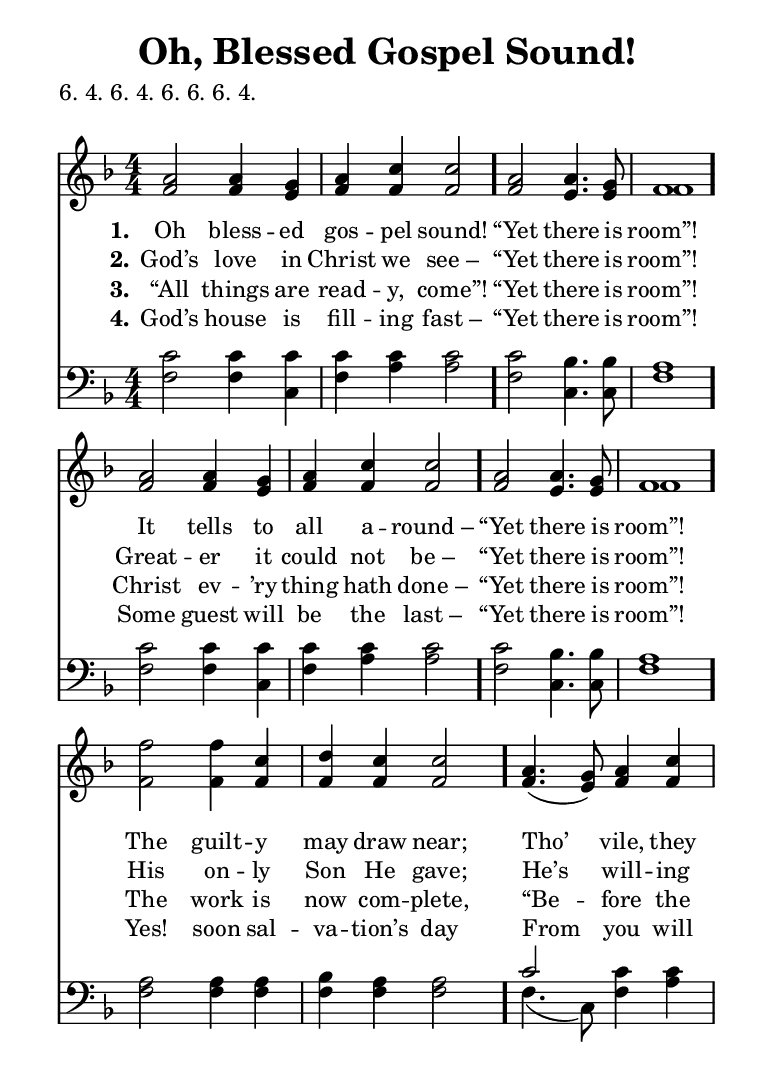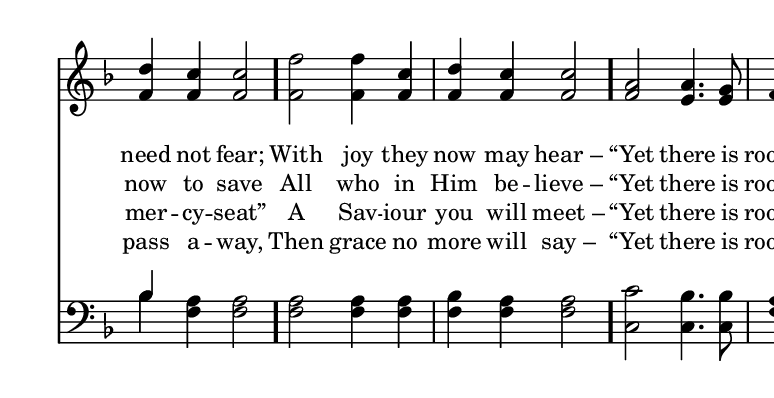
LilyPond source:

\include "common/global.ily"
\paper {
  \include "common/paper.ily"
  ragged-bottom = ##t
  system-count = 4
system-system-spacing.padding = 1
system-system-spacing.basic-distance = 1

}

\header{
  %gospel
  hymnnumber = "56"
  title = "Oh, Blessed Gospel Sound!"
  tunename = "Happy Land"
  meter = "6. 4. 6. 4. 6. 6. 6. 4."
  poet = ""
  composer = ""
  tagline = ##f
}

% for fermata in MIDI
ta = { \tempo 4=120 }
tb = { \tempo 4=60  }

patternAA = { c2       c4 c4 | c4 c4 c2 }
patternAB = { c4.( c8) c4 c4 | c4 c4 c2 }

patternBA = { c2 c4. c8 | c1 }

global = {
  \include "common/overrides.ily"
  \override Staff.TimeSignature.style = #'numbered
  \time 4/4
  \override Score.MetronomeMark.transparent = ##t % hide all fermata changes too
  \ta
  \key f \major
  \autoBeamOff
}

notesSoprano = {
\global
\relative c'' {

  \changePitch \patternAA { a a g | a c c }
  \changePitch \patternBA { a a g | f } \eogbreak
  \changePitch \patternAA { a a g | a c c }
  \changePitch \patternBA { a a g | f } \eogbreak

  \changePitch \patternAA { f' f c | d c c }
  \changePitch \patternAB { a g a c | d c c } \eogbreak
  \changePitch \patternAA { f f c | d c c }
  \changePitch \patternBA { a a g | f }

  \bar "|."

}
}

notesAlto = {
\global
\relative e' {

  \changePitch \patternAA { f f e | f f f }
  \changePitch \patternBA { f e e | f }
  \changePitch \patternAA { f f e | f f f }
  \changePitch \patternBA { f e e | f }

  \changePitch \patternAA { f f f | f f f }
  \changePitch \patternAB { f e f f | f f f }
  \changePitch \patternAA { f f f | f f f }
  \changePitch \patternBA { f e e | f }

}
}

notesTenor = {
\global
\relative a {

  \changePitch \patternAA { c c c | c c c }
  \changePitch \patternBA { c bes bes | a }
  \changePitch \patternAA { c c c | c c c }
  \changePitch \patternBA { c bes bes | a }

  \changePitch \patternAA { a a a | bes a a }
  \changePitch \patternAA { c c c | bes a a }
  \changePitch \patternAA { a a a | bes a a }
  \changePitch \patternBA { c bes bes | a }

}
}

notesBass = {
\global
\relative f {

  \changePitch \patternAA { f f c | f a a }
  \changePitch \patternBA { f c c | f }
  \changePitch \patternAA { f f c | f a a }
  \changePitch \patternBA { f c c | f }

  \changePitch \patternAA { f f f | f f f }
  \changePitch \patternAB { f c f a | bes f f }
  \changePitch \patternAA { f f f | f f f }
  \changePitch \patternBA { c c c | f }

}
}

wordsA = \lyricmode {
\set stanza = "1."

Oh bless -- ed gos -- pel sound! \bar "."
“Yet there is room”! \bar "."
It tells to all a -- round_– \bar "."
“Yet there is room”! \bar "."
The guilt -- y may draw near; \bar "."
Tho’ vile, they need not fear; \bar "."
With joy they now may hear_– \bar "."
“Yet there is room”! \bar "."

}

wordsB = \lyricmode {
\set stanza = "2."

God’s love in Christ we see_–
“Yet there is room”!
Great -- er it could not be_–
“Yet there is room”!
His on -- ly Son He gave;
He’s will -- ing now to save
All who in Him be -- lieve_–
“Yet there is room”!

}

wordsC = \lyricmode {
\set stanza = "3."

“All things are read -- y, come”!
“Yet there is room”!
Christ ev -- ’ry -- thing hath done_–
“Yet there is room”!
The work is now com -- plete,
“Be -- fore the mer -- cy -- seat”
A Sav -- iour you will meet_–
“Yet there is room”!

}

wordsD = \lyricmode {
\set stanza = "4."

God’s house is fill -- ing fast_–
“Yet there is room”!
Some guest will be the last_–
“Yet there is room”!
Yes! soon sal -- va -- tion’s day
From you will pass a -- way,
Then grace no more will say_–
“Yet there is room”!

}

\score {
  \context ChoirStaff <<
    \context Staff = upper <<
      \set Staff.autoBeaming = ##f
      \set ChoirStaff.systemStartDelimiter = #'SystemStartBar
      \set ChoirStaff.printPartCombineTexts = ##f
      \partcombine #'(2 . 11) \notesSoprano \notesAlto
      \context NullVoice = sopranos { \voiceOne << \notesSoprano >> }
      \context Lyrics = one   \lyricsto sopranos \wordsA
      \context Lyrics = two   \lyricsto sopranos \wordsB
      \context Lyrics = three \lyricsto sopranos \wordsC
      \context Lyrics = four  \lyricsto sopranos \wordsD
    >>
    \context Staff = men <<
      \set Staff.autoBeaming = ##f
      \clef bass
      \set ChoirStaff.printPartCombineTexts = ##f
      \partcombine #'(2 . 11) \notesTenor \notesBass
    >>
  >>
  \layout {
    \include "common/layout.ily"
  }
  #(cond ((ly:get-option 'eog-midi-permitted) #{ \midi{
    \include "common/midi.ily"
  } #}))
}

\version "2.19.49"  % necessary for upgrading to future LilyPond versions.

% vi:set et ts=2 sw=2 ai nocindent syntax=lilypond:
